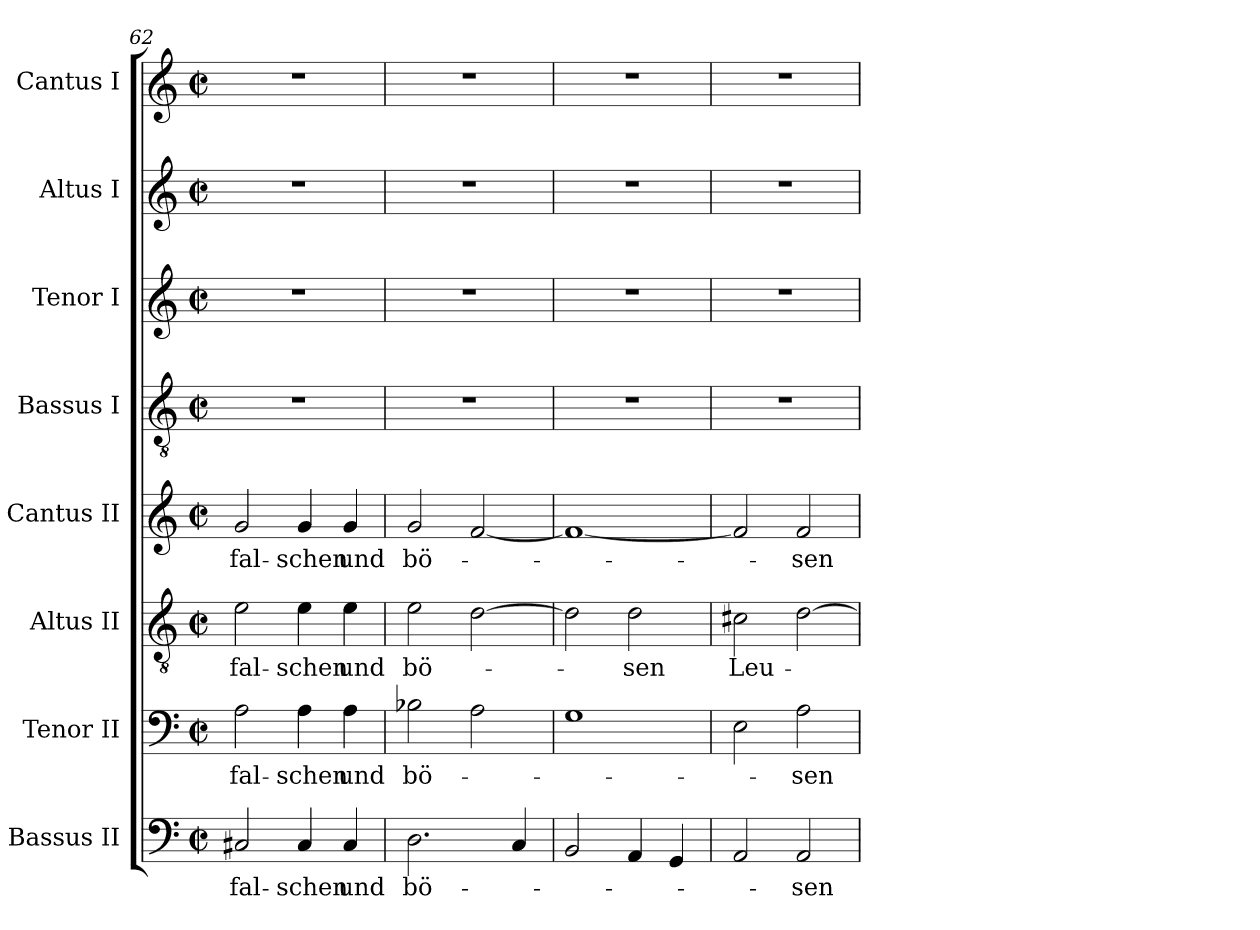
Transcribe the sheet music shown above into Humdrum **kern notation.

**kern	**text	**kern	**text	**kern	**text	**kern	**text	**kern	**kern	**kern	**kern
*part8	*part8	*part7	*part7	*part6	*part6	*part5	*part5	*part4	*part3	*part2	*part1
*staff8	*staff8	*staff7	*staff7	*staff6	*staff6	*staff5	*staff5	*staff4	*staff3	*staff2	*staff1
*I"Bassus II	*	*I"Tenor II	*	*I"Altus II	*	*I"Cantus II	*	*I"Bassus I	*I"Tenor I	*I"Altus I	*I"Cantus I
*I'B2	*	*I'T2	*	*I'A2	*	*I'C2	*	*I'B1	*I'T1	*I'A1	*I'C1
*clefF4	*	*clefF4	*	*clefGv2	*	*clefG2	*	*clefGv2	*clefG2	*clefG2	*clefG2
*k[]	*	*k[]	*	*k[]	*	*k[]	*	*k[]	*k[]	*k[]	*k[]
*C:	*	*C:	*	*C:	*	*C:	*	*C:	*C:	*C:	*C:
*M2/2	*	*M2/2	*	*M2/2	*	*M2/2	*	*M2/2	*M2/2	*M2/2	*M2/2
*met(c|)	*	*met(c|)	*	*met(c|)	*	*met(c|)	*	*met(c|)	*met(c|)	*met(c|)	*met(c|)
=62	=62	=62	=62	=62	=62	=62	=62	=62	=62	=62	=62
!	!LO:LY:b	!	!	!	!	!	!	!	!	!	!
!	!	!	!LO:LY:b	!	!	!	!	!	!	!	!
!	!	!	!	!	!LO:LY:b	!	!	!	!	!	!
!	!	!	!	!	!	!	!LO:LY:b	!	!	!	!
2C#X/	fal-	2A\	fal-	2e\	fal-	2g/	fal-	1r	1r	1r	1r
!	!LO:LY:b	!	!	!	!	!	!	!	!	!	!
!	!	!	!LO:LY:b	!	!	!	!	!	!	!	!
!	!	!	!	!	!LO:LY:b	!	!	!	!	!	!
!	!	!	!	!	!	!	!LO:LY:b	!	!	!	!
4C#/	-schen	4A\	-schen	4e\	-schen	4g/	-schen	.	.	.	.
!	!LO:LY:b	!	!	!	!	!	!	!	!	!	!
!	!	!	!LO:LY:b	!	!	!	!	!	!	!	!
!	!	!	!	!	!LO:LY:b	!	!	!	!	!	!
!	!	!	!	!	!	!	!LO:LY:b	!	!	!	!
4C#/	und	4A\	und	4e\	und	4g/	und	.	.	.	.
=63	=63	=63	=63	=63	=63	=63	=63	=63	=63	=63	=63
!	!LO:LY:b	!	!	!	!	!	!	!	!	!	!
!	!	!	!LO:LY:b	!	!	!	!	!	!	!	!
!	!	!	!	!	!LO:LY:b	!	!	!	!	!	!
!	!	!	!	!	!	!	!LO:LY:b	!	!	!	!
2.D\	bö-	2B-X\	bö-	2e\	bö-	2g/	bö-	1r	1r	1r	1r
.	.	2A\	.	[2d\	.	[2f/	.	.	.	.	.
4C/	.	.	.	.	.	.	.	.	.	.	.
!!LO:LB:g=z
=64	=64	=64	=64	=64	=64	=64	=64	=64	=64	=64	=64
2BB/	.	1G	.	2d\]	.	1f_	.	1r	1r	1r	1r
!	!	!	!	!	!LO:LY:b	!	!	!	!	!	!
4AA/	.	.	.	2d\	-sen	.	.	.	.	.	.
4GG/	.	.	.	.	.	.	.	.	.	.	.
=65	=65	=65	=65	=65	=65	=65	=65	=65	=65	=65	=65
!	!	!	!	!	!LO:LY:b	!	!	!	!	!	!
2AA/	.	2E\	.	2c#X\	Leu-	2f/]	.	1r	1r	1r	1r
!	!LO:LY:b	!	!	!	!	!	!	!	!	!	!
!	!	!	!LO:LY:b	!	!	!	!	!	!	!	!
!	!	!	!	!	!	!	!LO:LY:b	!	!	!	!
2AA/	-sen	2A\	-sen	[2d\	.	2f/	-sen	.	.	.	.
=	=	=	=	=	=	=	=	=	=	=	=
*-	*-	*-	*-	*-	*-	*-	*-	*-	*-	*-	*-
